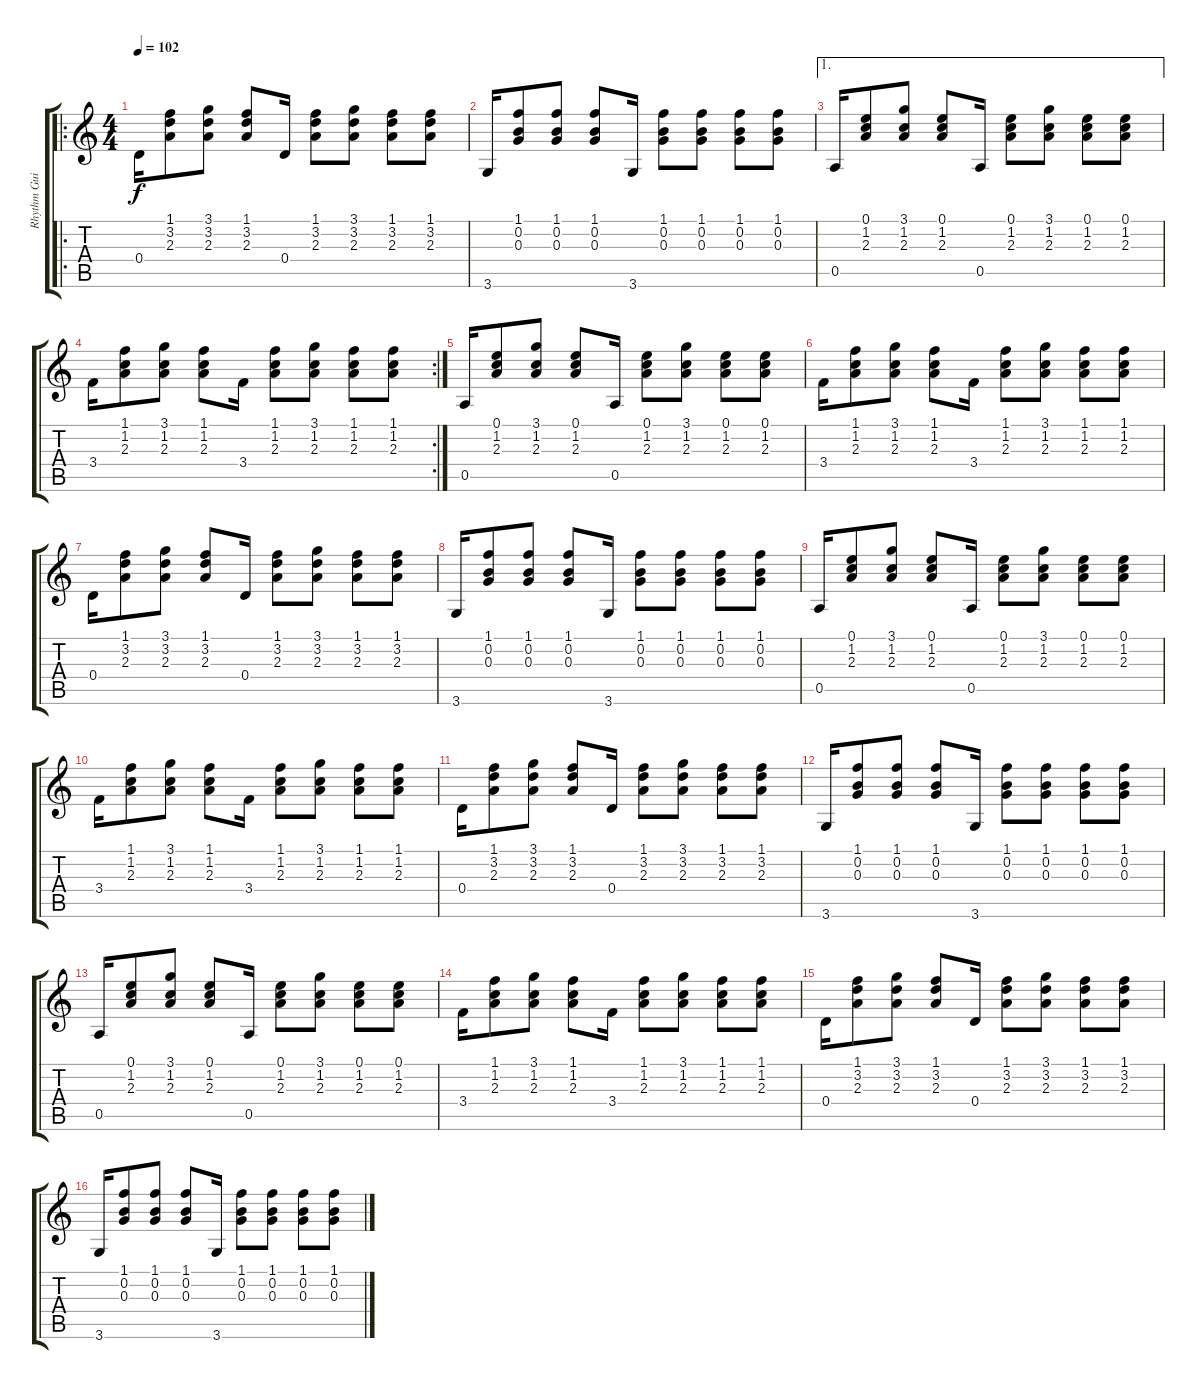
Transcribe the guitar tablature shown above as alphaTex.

\track ("Rhythm Guitar " "Rhythm Gui") {instrument acousticguitarnylon}
\staff {score tabs}
\tuning (E4 B3 G3 D3 A2 E2) {hide}
\ro
\ts (4 4)
\tempo 102
\clef g2
\ks c
0.4.16{dy f} (1.1 3.2 2.3).8 (3.1 3.2 2.3).8 (1.1 3.2 2.3).8 0.4.16 (1.1 3.2 2.3).8 (3.1 3.2 2.3).8 (1.1 3.2 2.3).8 (1.1 3.2 2.3).8 |
3.6.16 (1.1 0.2 0.3).8 (1.1 0.2 0.3).8 (1.1 0.2 0.3).8 3.6.16 (1.1 0.2 0.3).8 (1.1 0.2 0.3).8 (1.1 0.2 0.3).8 (1.1 0.2 0.3).8 |
\ae 1
0.5.16 (0.1 1.2 2.3).8 (3.1 1.2 2.3).8 (0.1 1.2 2.3).8 0.5.16 (0.1 1.2 2.3).8 (3.1 1.2 2.3).8 (0.1 1.2 2.3).8 (0.1 1.2 2.3).8 |
\rc 2
3.4.16 (1.1 1.2 2.3).8 (3.1 1.2 2.3).8 (1.1 1.2 2.3).8 3.4.16 (1.1 1.2 2.3).8 (3.1 1.2 2.3).8 (1.1 1.2 2.3).8 (1.1 1.2 2.3).8 |
0.5.16 (0.1 1.2 2.3).8 (3.1 1.2 2.3).8 (0.1 1.2 2.3).8 0.5.16 (0.1 1.2 2.3).8 (3.1 1.2 2.3).8 (0.1 1.2 2.3).8 (0.1 1.2 2.3).8 |
3.4.16 (1.1 1.2 2.3).8 (3.1 1.2 2.3).8 (1.1 1.2 2.3).8 3.4.16 (1.1 1.2 2.3).8 (3.1 1.2 2.3).8 (1.1 1.2 2.3).8 (1.1 1.2 2.3).8 |
0.4.16 (1.1 3.2 2.3).8 (3.1 3.2 2.3).8 (1.1 3.2 2.3).8 0.4.16 (1.1 3.2 2.3).8 (3.1 3.2 2.3).8 (1.1 3.2 2.3).8 (1.1 3.2 2.3).8 |
3.6.16 (1.1 0.2 0.3).8 (1.1 0.2 0.3).8 (1.1 0.2 0.3).8 3.6.16 (1.1 0.2 0.3).8 (1.1 0.2 0.3).8 (1.1 0.2 0.3).8 (1.1 0.2 0.3).8 |
0.5.16 (0.1 1.2 2.3).8 (3.1 1.2 2.3).8 (0.1 1.2 2.3).8 0.5.16 (0.1 1.2 2.3).8 (3.1 1.2 2.3).8 (0.1 1.2 2.3).8 (0.1 1.2 2.3).8 |
3.4.16 (1.1 1.2 2.3).8 (3.1 1.2 2.3).8 (1.1 1.2 2.3).8 3.4.16 (1.1 1.2 2.3).8 (3.1 1.2 2.3).8 (1.1 1.2 2.3).8 (1.1 1.2 2.3).8 |
0.4.16 (1.1 3.2 2.3).8 (3.1 3.2 2.3).8 (1.1 3.2 2.3).8 0.4.16 (1.1 3.2 2.3).8 (3.1 3.2 2.3).8 (1.1 3.2 2.3).8 (1.1 3.2 2.3).8 |
3.6.16 (1.1 0.2 0.3).8 (1.1 0.2 0.3).8 (1.1 0.2 0.3).8 3.6.16 (1.1 0.2 0.3).8 (1.1 0.2 0.3).8 (1.1 0.2 0.3).8 (1.1 0.2 0.3).8 |
0.5.16 (0.1 1.2 2.3).8 (3.1 1.2 2.3).8 (0.1 1.2 2.3).8 0.5.16 (0.1 1.2 2.3).8 (3.1 1.2 2.3).8 (0.1 1.2 2.3).8 (0.1 1.2 2.3).8 |
3.4.16 (1.1 1.2 2.3).8 (3.1 1.2 2.3).8 (1.1 1.2 2.3).8 3.4.16 (1.1 1.2 2.3).8 (3.1 1.2 2.3).8 (1.1 1.2 2.3).8 (1.1 1.2 2.3).8 |
0.4.16 (1.1 3.2 2.3).8 (3.1 3.2 2.3).8 (1.1 3.2 2.3).8 0.4.16 (1.1 3.2 2.3).8 (3.1 3.2 2.3).8 (1.1 3.2 2.3).8 (1.1 3.2 2.3).8 |
3.6.16 (1.1 0.2 0.3).8 (1.1 0.2 0.3).8 (1.1 0.2 0.3).8 3.6.16 (1.1 0.2 0.3).8 (1.1 0.2 0.3).8 (1.1 0.2 0.3).8 (1.1 0.2 0.3).8
